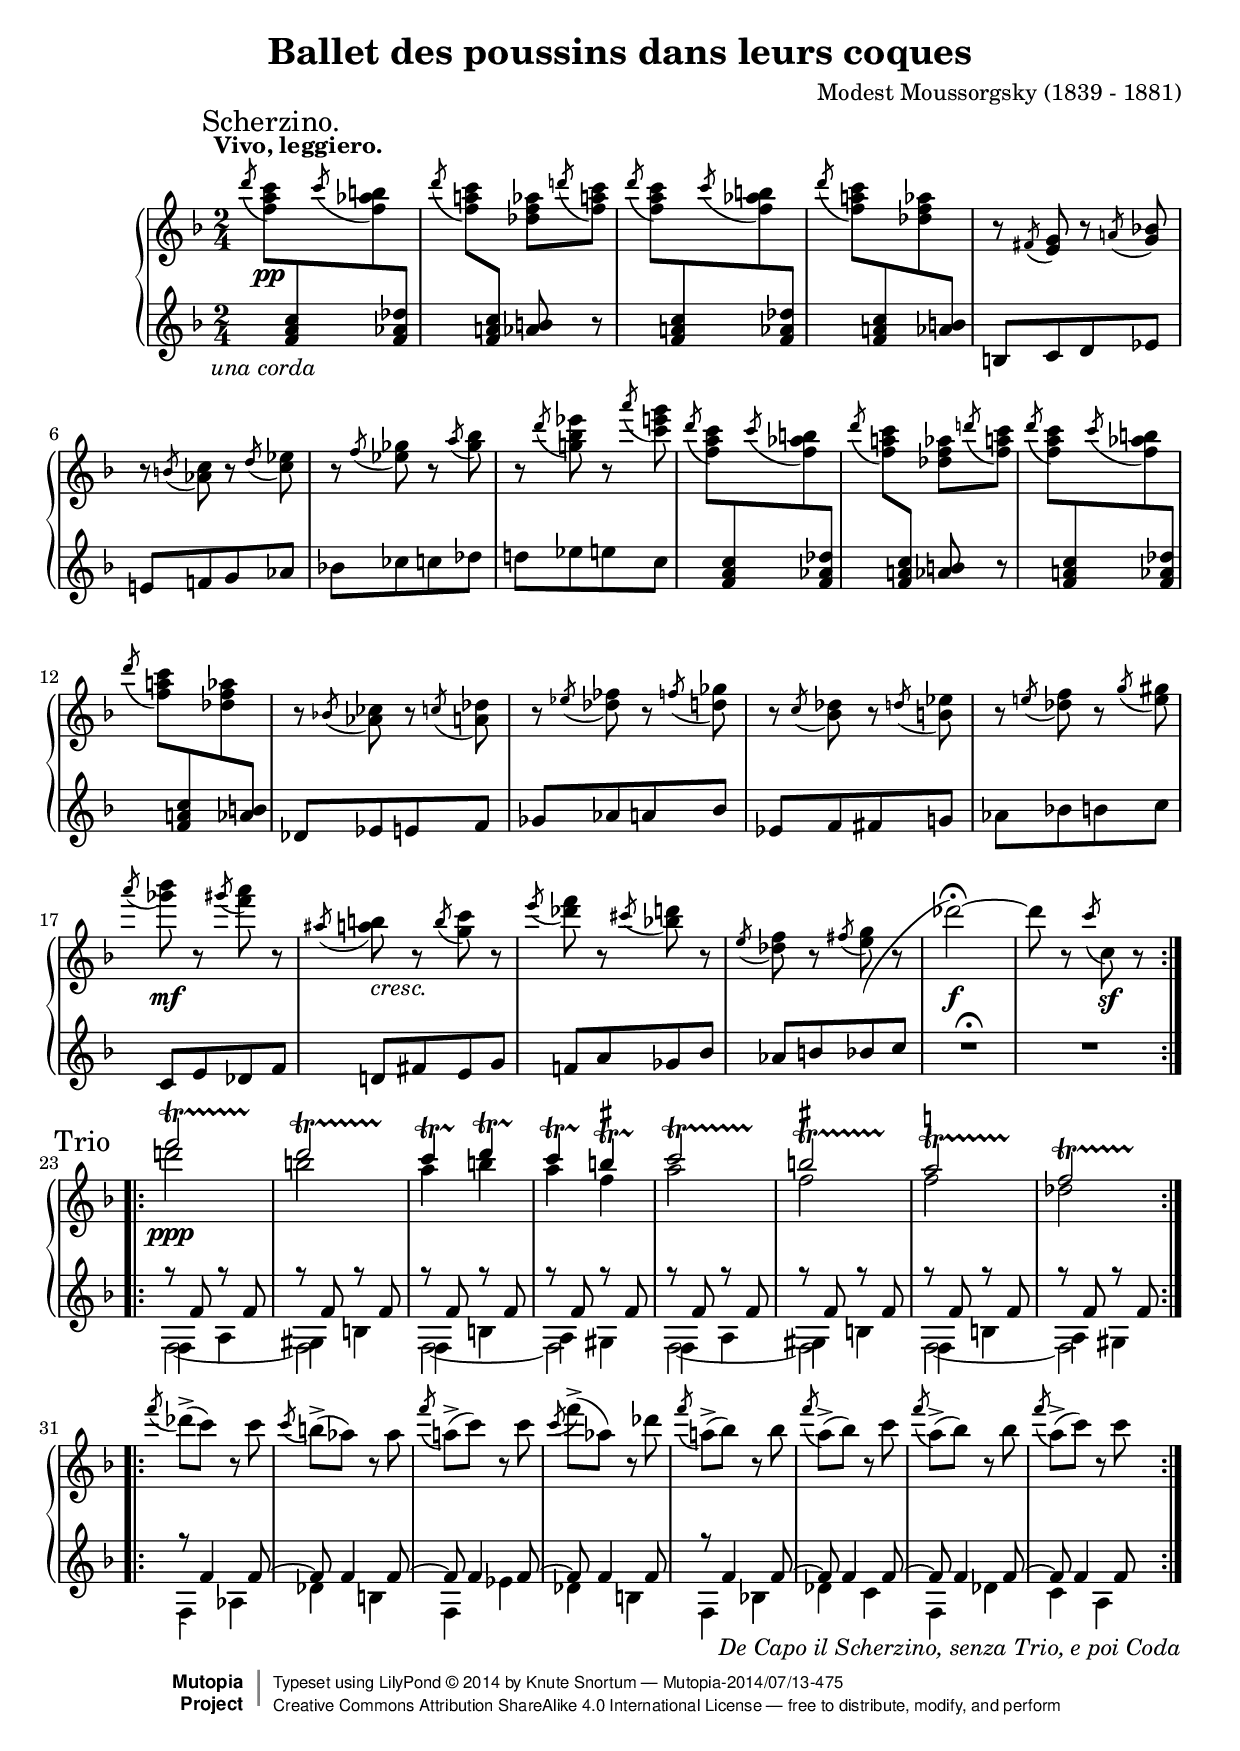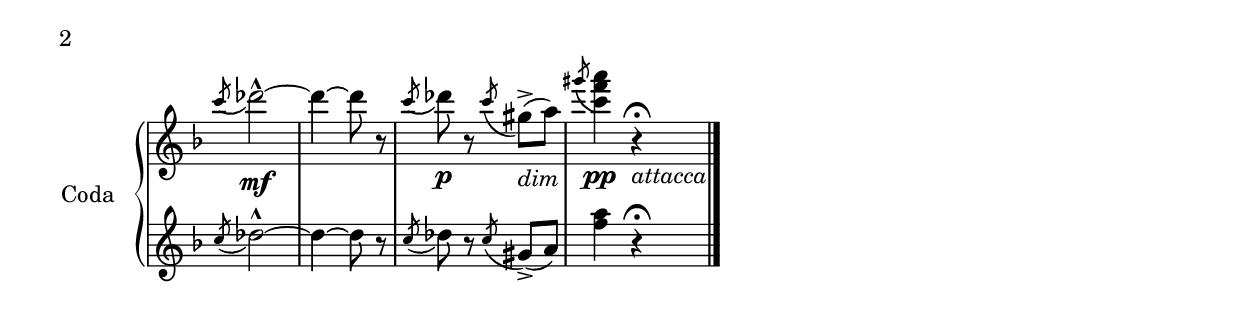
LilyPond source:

\version "2.18.2"
\language "english"

\header {
  title        = "Ballet des poussins dans leurs coques"
  composer     = "Modest Moussorgsky (1839 - 1881)"
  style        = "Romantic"
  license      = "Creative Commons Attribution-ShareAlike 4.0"
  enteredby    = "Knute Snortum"
  date         = "1874"
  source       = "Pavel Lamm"

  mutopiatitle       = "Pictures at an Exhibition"
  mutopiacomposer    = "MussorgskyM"
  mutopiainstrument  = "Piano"
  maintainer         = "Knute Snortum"
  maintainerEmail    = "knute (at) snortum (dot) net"
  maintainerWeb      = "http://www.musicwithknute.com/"

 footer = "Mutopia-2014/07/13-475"
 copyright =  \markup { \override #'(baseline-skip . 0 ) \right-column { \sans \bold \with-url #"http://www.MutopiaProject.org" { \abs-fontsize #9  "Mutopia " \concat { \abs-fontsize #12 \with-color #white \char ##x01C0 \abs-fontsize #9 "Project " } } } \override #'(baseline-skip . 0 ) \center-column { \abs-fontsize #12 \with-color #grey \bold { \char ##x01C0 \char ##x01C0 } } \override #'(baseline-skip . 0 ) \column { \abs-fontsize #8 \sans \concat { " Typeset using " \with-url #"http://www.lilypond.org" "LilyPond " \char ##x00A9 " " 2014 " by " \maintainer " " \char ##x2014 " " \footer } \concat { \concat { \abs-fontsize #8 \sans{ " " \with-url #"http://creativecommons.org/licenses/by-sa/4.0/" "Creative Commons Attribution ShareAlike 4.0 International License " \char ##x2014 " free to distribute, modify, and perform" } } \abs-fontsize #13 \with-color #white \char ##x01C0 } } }
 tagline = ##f
}

scherzino = {
  \once
  \override Score.RehearsalMark.self-alignment-X = #LEFT
  \mark "Scherzino."
}

trio = {
  \once
  \override Score.RehearsalMark.X-offset = -0.5
  \mark "Trio"
}

daCapoAdjust = {
  \override TextScript.X-offset = -38
  \override TextScript.Y-offset = -3
}

daCapo = \markup { \italic "De Capo il Scherzino, senza Trio, e poi Coda" }
cres = \markup { \italic "cresc." }
dimin = \markup { \italic "dim" }
attacca = \markup { \italic "attacca  " }

staffUp = \change Staff = "up"
staffDown = \change Staff = "down"

highVoice = \relative c''' {
  \tempo "Vivo, leggiero."
  \scherzino
  | \acciaccatura { d8 } <f, a c>8 [ \pp \staffDown <f, a c> \staffUp
    \acciaccatura { c''8 } <f, af b> \staffDown <f, af df> ] \staffUp
  | \acciaccatura { d''8 } <f, a c>8 \staffDown <f, a c> \staffUp
    <df' f af> [ \acciaccatura { d'8 } <f, a c> ]
  | \acciaccatura { d'8 } <f, a c>8 [ \staffDown <f, a c> \staffUp
    \acciaccatura { c''8 } <f, af b> \staffDown <f, af df> ] \staffUp
  | \acciaccatura { d''8 } <f, a c>8 [ \staffDown <f, a c> \staffUp
    <df' f af> \staffDown <af b> ] \staffUp
  | r8 \acciaccatura { fs8 } <e g> r \acciaccatura { a8 } <g bf>
  | r8 \acciaccatura { b8 } <af c> r \acciaccatura { d8 } <c ef>
  | r8 \acciaccatura { f8 } <ef gf> r \acciaccatura { a8 } <gf bf>

  \barNumberCheck #8
  | r8 \acciaccatura { d'8 } <g, bf ef> r \acciaccatura { a'8 } <c, e g>
  | \acciaccatura { d8 } <f, a c>8 [ \staffDown <f, a c> \staffUp
    \acciaccatura { c''8 } <f, af b> \staffDown <f, af df> ] \staffUp
  | \acciaccatura { d''8 } <f, a c>8 \staffDown <f, a c> \staffUp
    <df' f af> [ \acciaccatura { d'8 } <f, a c> ]
  | \acciaccatura { d'8 } <f, a c>8 [ \staffDown <f, a c> \staffUp
    \acciaccatura { c''8 } <f, af b> \staffDown <f, af df> ] \staffUp
  | \acciaccatura { d''8 } <f, a c>8 [ \staffDown <f, a c> \staffUp
    <df' f af> \staffDown <af b> ] \staffUp
  | r8 \acciaccatura { bf8 } <af cf> r \acciaccatura { c8 } <a df>
  | r8 \acciaccatura { ef'8 } <df ff> r \acciaccatura { f8 } <d gf>
  | r8 \acciaccatura { c8 } <bf df> r \acciaccatura { d8 }  <b ef>
  
  \barNumberCheck #16
  | r8 \acciaccatura { e8 } <df f> r \acciaccatura { g8 } <e gs>
  | \acciaccatura { a'8 } <gf bf>8 \mf r \acciaccatura { gs8 } <f a> r
  | \acciaccatura { as,8 } <a b>8 _\cres r \acciaccatura { b8 } <g c> r
  | \acciaccatura { e'8 } <df f>8 r \acciaccatura { cs8 } <bf d> r
  | \acciaccatura { e,8 } <df f>8 r \acciaccatura { fs8 } <e g> r
  | s2 
  | s2 
}

highVoiceMidi = \relative c''' {
  | \acciaccatura { d8 } <f, a c>8 [   <f, a c> 
    \acciaccatura { c''8 } <f, af b>  <f, af df> ] 
  | \acciaccatura { d''8 } <f, a c>8  <f, a c> 
    <df' f af> [ \acciaccatura { d'8 } <f, a c> ]
  | \acciaccatura { d'8 } <f, a c>8 [  <f, a c> 
    \acciaccatura { c''8 } <f, af b>  <f, af df> ] 
  | \acciaccatura { d''8 } <f, a c>8 [  <f, a c> 
    <df' f af>  <af b> ] 
  | r8 \acciaccatura { fs8 } <e g> r \acciaccatura { a8 } <g bf>
  | r8 \acciaccatura { b8 } <af c> r \acciaccatura { d8 } <c ef>
  | r8 \acciaccatura { f8 } <ef gf> r \acciaccatura { a8 } <gf bf>

  % bar 8
  | r8 \acciaccatura { d'8 } <g, bf ef> r \acciaccatura { a'8 } <c, e g>
  | \acciaccatura { d8 } <f, a c>8 [  <f, a c> 
    \acciaccatura { c''8 } <f, af b>  <f, af df> ] 
  | \acciaccatura { d''8 } <f, a c>8  <f, a c> 
    <df' f af> [ \acciaccatura { d'8 } <f, a c> ]
  | \acciaccatura { d'8 } <f, a c>8 [  <f, a c> 
    \acciaccatura { c''8 } <f, af b>  <f, af df> ] 
  | \acciaccatura { d''8 } <f, a c>8 [  <f, a c> 
    <df' f af>  <af b> ] 
  | r8 \acciaccatura { bf8 } <af cf> r \acciaccatura { c8 } <a df>
  | r8 \acciaccatura { ef'8 } <df ff> r \acciaccatura { f8 } <d gf>
  | r8 \acciaccatura { c8 } <bf df> r \acciaccatura { d8 }  <b ef>
  
  % bar 16
  | r8 \acciaccatura { e8 } <df f> r \acciaccatura { g8 } <e gs>
  | \acciaccatura { a'8 } <gf bf>8 \mf r \acciaccatura { gs8 } <f a> r
  | \acciaccatura { as,8 } <a b>8 _\cres r \acciaccatura { b8 } <g c> r
  | \acciaccatura { e'8 } <df f>8 r \acciaccatura { cs8 } <bf d> r
  | \acciaccatura { e,8 } <df f>8 r \acciaccatura { fs8 } <e g> r
  | s2 
  | s2 
}

lowVoice = \relative c'' {
  | \acciaccatura { s8 } s2 \unaCorda
  | s4 <af b>8 r
  | s2 * 2
  | b,8 [ c d ef ]
  | e8 [ f g af ]
  | bf8 [ cf c df ]

  \barNumberCheck #8
  | d [ ef e c ]
  | s2
  | s4 <af b>8 r
  | s2 * 2
  | df,8 [ ef e f ]
  | gf8 [ af a bf ]
  | ef,8 [ f fs g ]

  \barNumberCheck #16
  | af8 [ bf b c ]
  | c,8 [ e df f ]
  | d [ fs e g ]
  | f [ a gf bf ]
  << { af [ b bf ( c  ] 
       \oneVoice
       | \staffUp df'2 ) ~ \f \fermata
       | df8 r \acciaccatura { c8 } c,8 \sf r \break
     } \\ {
       \oneVoice
       | s2 | R2 \fermataMarkup | R2
     }
  >>
}

lowVoiceMidi = \relative c'' {
  | \acciaccatura { s8 } s2 \unaCorda
  | s4 <af b>8 r
  | s2 * 2
  | b,8 [ c d ef ]
  | e8 [ f g af ]
  | bf8 [ cf c df ]

  % bar 8
  | d [ ef e c ]
  | s2
  | s4 <af b>8 r
  | s2 * 2
  | df,8 [ ef e f ]
  | gf8 [ af a bf ]
  | ef,8 [ f fs g ]

  % bar 16
  | af8 [ bf b c ]
  | c,8 [ e df f ]
  | d [ fs e g ]
  | f [ a gf bf ]
  << { af [ b bf ( c  ] 
       \oneVoice
       | df'2 ) ~ 
       | df8 r \acciaccatura { c8 } c,8 \sf r \break
     } \\ {
       \oneVoice
       | s2 | R2 \fermataMarkup | R2
     }
  >>
}

highVoiceTwo = \relative c''' {
  \trio
  \override TrillSpanner.X-extent = #'( 1 . 1 )
  \override TrillSpanner.Y-extent = #'( -2 . 0 )
  \override TrillSpanner.bound-details.right.padding = 1.9
  | f2 \startTrillSpan \ppp
  | d2 \startTrillSpan 
  | c4 \startTrillSpan d \startTrillSpan
  | c4 \startTrillSpan b \startTrillSpan ^\markup { \sharp }
  | c2 \startTrillSpan 
  | b2 \startTrillSpan ^\markup { \sharp }
  | a2 \startTrillSpan ^\markup { \natural }
  | f2 \startTrillSpan \break
}

upperMiddleTwo = \relative c''' {
  | d2 
  | b2
  | a4 b
  | a4 f
  | a2
  | f2
  | f2
  | df2
}

lowerMiddleTwo = \relative c' {
  \repeat unfold 8 { r8 f r f }
}

lowVoiceTwoA = \relative c {
  | f2 ~ f 
  | f2 ~ f 
  | f2 ~ f 
  | f2 ~ f
}

lowVoiceTwoB = \relative c {
  | f4 a gs b 
  | f4 b a gs
  | f4 a gs b 
  | f4 b a gs
}

highVoiceThree = \relative c''' {
  | \acciaccatura { f8 } df8-> ( c ) r c
  | \acciaccatura { c8 } b8-> ( af ) r af
  | \acciaccatura { f'8 } a,8-> ( c ) r c
  | \acciaccatura { c8 } f8-> ( af, ) r df 
  | \acciaccatura { f8 } a,-> ( bf ) r bf
  | \acciaccatura { f'8 } a,-> ( bf ) r c
  | \acciaccatura { f8 } a,-> ( bf ) r bf
  | \acciaccatura { f'8 } a,8-> ( c ) r c
}

lowerMiddleThree = \relative c' {
  | r8 f4 f8 ~
  | f8 f4 f8 ~
  | f8 f4 f8 ~
  | f8 f4 f8
  | r8 f4 f8 ~
  | f8 f4 f8 ~
  | f8 f4 f8 ~
  | f8 f4 \daCapoAdjust f8 _\daCapo
}

lowVoiceThree = \relative c {
  | \acciaccatura { s8 }  \stemDown f4 af
  | df4 b
  | f4 ef'
  | df4 b
  | f4 bf
  | df4 c 
  | f,4 df' 
  | c4 a 
}

global = {
  \key f \major
  \time 2/4
  \accidentalStyle piano
}

% No MIDI output

\score {
  \new PianoStaff <<
    \new Staff = "up" {
      \global
      \repeat volta 2 { \highVoice }
      \repeat volta 2 {
        <<
          \new Voice { \voiceOne \highVoiceTwo }
          \new Voice { \voiceTwo \upperMiddleTwo }
        >>
      }
      \repeat volta 2 { \highVoiceThree }
    }
    \new Staff = "down" {
      \global
      \repeat volta 2 { \lowVoice }
      \repeat volta 2 {
        <<
          \new Voice { \voiceOne \lowerMiddleTwo }
          \new Voice { \voiceFour \lowVoiceTwoA }
          \new Voice { \voiceTwo \lowVoiceTwoB }
        >>
      }
      \repeat volta 2 {
        <<
          \new Voice { \voiceThree \lowerMiddleThree }
          \new Voice { \voiceFour \lowVoiceThree }
        >>
      }
    }
  >>
  \layout {
  }
}

% Coda

highVoiceCoda = \relative c''' {
  | \acciaccatura { c8 } df2-^ ~ \mf
  | df4 ~ df8 r
  | \acciaccatura { c8 } df8 \p r \acciaccatura { c8 } gs-> _\dimin ( a )
  | \acciaccatura { gs'8 } <c, f a>4 \pp r _\attacca \fermata
  \bar "|."
}

highVoiceCodaMidi = \relative c''' {
  | \acciaccatura { c8 } df2-^ ~ \mf
  | df4 ~ df8 r
  | \acciaccatura { c8 } df8 \p r \acciaccatura { c8 } gs-> _\dimin ( a )
  | \acciaccatura { gs'8 } <c, f a>4 \pp r _\attacca \fermata
  \bar "|."
}

lowVoiceCoda = \relative c'' {
  | \acciaccatura { c8 } df2-^ ~
  | df4 ~ df8 r
  | \acciaccatura { c8 } df8 r \acciaccatura { c8 } gs-> ( a )
  | <f' a>4 r \fermata
}

lowVoiceCodaMidi = \relative c'' {
  | \acciaccatura { c8 } df2-^ ~
  | df4 ~ df8 r
  | \acciaccatura { c8 } df8 r \acciaccatura { c8 } gs-> ( a )
  | <f' a>4 r \fermata
}

globalCoda = {
  \key f \major
  \time 2/4
  \omit Staff.TimeSignature
}

% No MIDI output

\score {
  \new PianoStaff \with {
    instrumentName = #"Coda"
  }<<
    \new Staff {
      \globalCoda
      \highVoiceCoda
    }
    \new Staff {
      \globalCoda
      \lowVoiceCoda
    }
  >>
  \layout {
  }
}

% MIDI output only

globalMidi = {
  \time 2/4
  \partial 2
  \skip 2
}

\score {
  <<
    {
      \globalMidi
      \repeat unfold 2 { \highVoiceMidi }
      \repeat unfold 2 {
        <<
          \new Voice { \voiceOne \highVoiceTwo }
          \new Voice { \voiceTwo \upperMiddleTwo }
        >>
      }
      \repeat unfold 2 { \highVoiceThree }
      \highVoiceMidi
      \highVoiceCodaMidi
    }
    {
      \globalMidi
      \repeat unfold 2 { \lowVoiceMidi }
      \repeat unfold 2 {
        <<
          \new Voice { \voiceOne \lowerMiddleTwo }
          \new Voice { \voiceFour \lowVoiceTwoA }
          \new Voice { \voiceTwo \lowVoiceTwoB }
        >>
      }
      \repeat unfold 2 {
        <<
          \new Voice { \voiceThree \lowerMiddleThree }
          \new Voice { \voiceFour \lowVoiceThree }
        >>
      }
      \lowVoiceMidi
      \highVoiceCodaMidi
    }
  >>
  \midi {
    \tempo 4 = 160
  }
}
